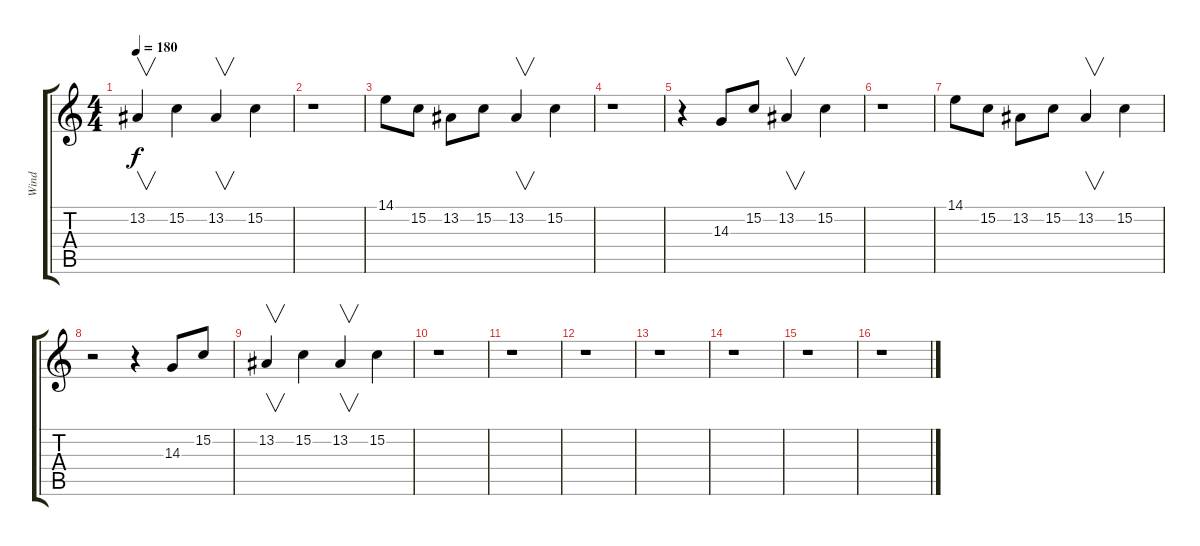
\track ("Wind" "Wind") {instrument flute}
\staff {score tabs}
\tuning (D4 A3 F3 C3 G2 C2) {hide}
\ts (4 4)
\tempo 180
\clef g2
\ks c
13.2.4{v dy f} 15.2.4 13.2.4{v} 15.2.4 |
r.1 |
14.1.8 15.2.8 13.2.8 15.2.8 13.2.4{v} 15.2.4 |
r.1 |
r.4 14.3.8 15.2.8 13.2.4{v} 15.2.4 |
r.1 |
14.1.8 15.2.8 13.2.8 15.2.8 13.2.4{v} 15.2.4 |
r.2 r.4 14.3.8 15.2.8 |
13.2.4{v} 15.2.4 13.2.4{v} 15.2.4 |
r.1 |
r.1 |
r.1 |
r.1 |
r.1 |
r.1 |
r.1
